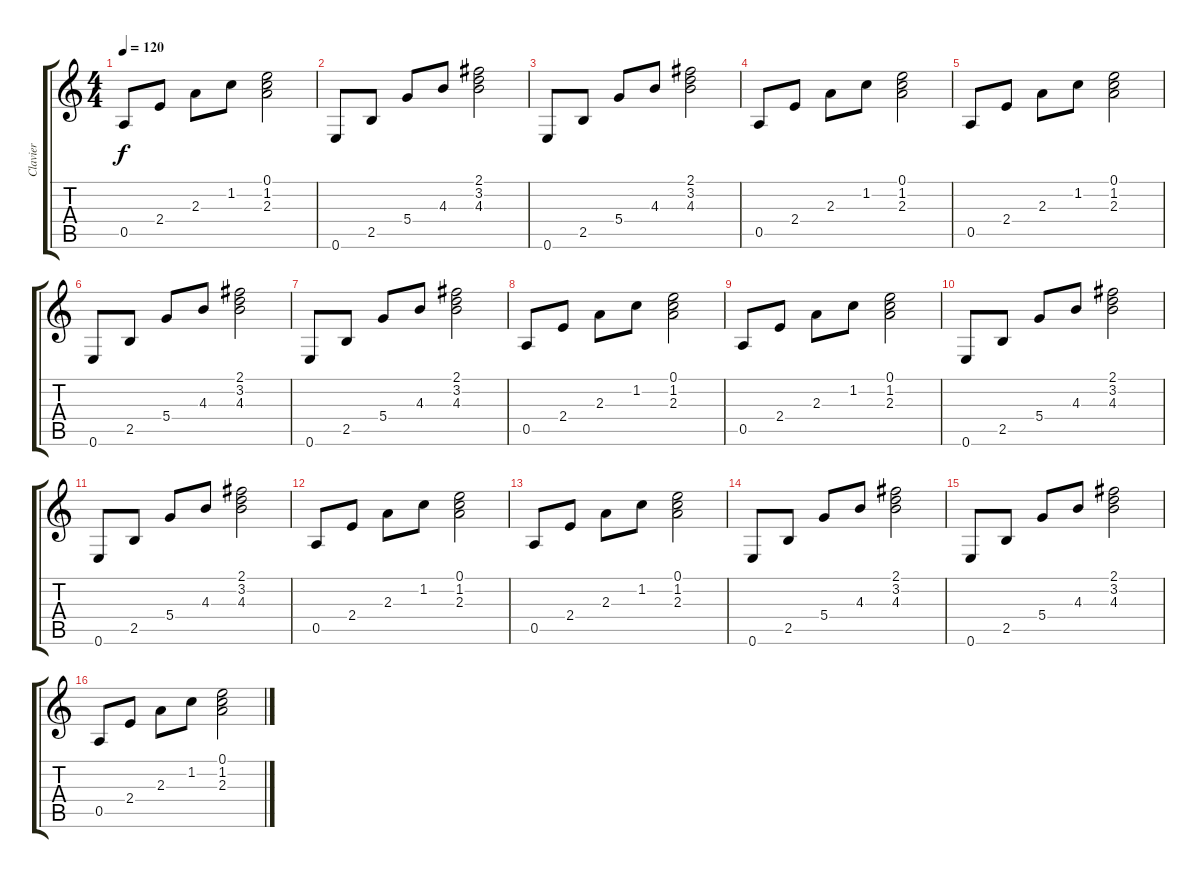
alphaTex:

\track ("Clavier" "Clavier") {instrument lead7fifths}
\staff {score tabs}
\tuning (E5 B4 G4 D4 A3 E3) {hide}
\ts (4 4)
\tempo 120
\clef g2
\ks c
0.5.8{dy f} 2.4.8 2.3.8 1.2.8 (0.1 1.2 2.3).2 |
0.6.8 2.5.8 5.4.8 4.3.8 (2.1 3.2 4.3).2 |
0.6.8 2.5.8 5.4.8 4.3.8 (2.1 3.2 4.3).2 |
0.5.8 2.4.8 2.3.8 1.2.8 (0.1 1.2 2.3).2 |
0.5.8 2.4.8 2.3.8 1.2.8 (0.1 1.2 2.3).2 |
0.6.8 2.5.8 5.4.8 4.3.8 (2.1 3.2 4.3).2 |
0.6.8 2.5.8 5.4.8 4.3.8 (2.1 3.2 4.3).2 |
0.5.8 2.4.8 2.3.8 1.2.8 (0.1 1.2 2.3).2 |
0.5.8 2.4.8 2.3.8 1.2.8 (0.1 1.2 2.3).2 |
0.6.8 2.5.8 5.4.8 4.3.8 (2.1 3.2 4.3).2 |
0.6.8 2.5.8 5.4.8 4.3.8 (2.1 3.2 4.3).2 |
0.5.8 2.4.8 2.3.8 1.2.8 (0.1 1.2 2.3).2 |
\section ("" "")
0.5.8 2.4.8 2.3.8 1.2.8 (0.1 1.2 2.3).2 |
0.6.8 2.5.8 5.4.8 4.3.8 (2.1 3.2 4.3).2 |
\section ("" "")
0.6.8 2.5.8 5.4.8 4.3.8 (2.1 3.2 4.3).2 |
0.5.8 2.4.8 2.3.8 1.2.8 (0.1 1.2 2.3).2
